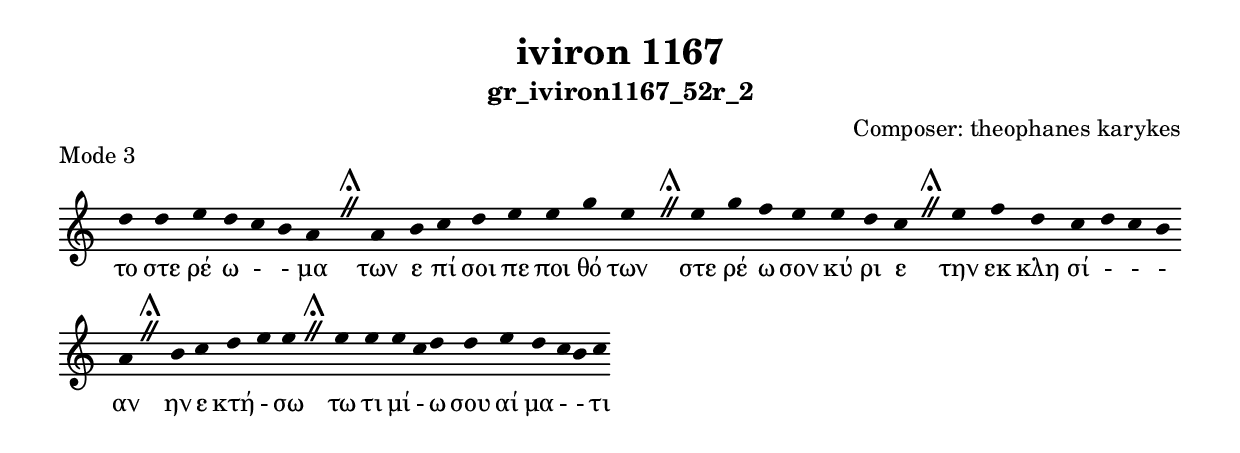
\include "gregorian.ly"

	\header {
 	  title = "iviron 1167"
	  subtitle = "gr_iviron1167_52r_2"
	  composer = "Composer: theophanes karykes"
	  piece = "Mode 3"
	}

	chant = {
	  d''4 d''4 e''4 d''4 c''4 b'4 a'4 \divisioMaior
 a'4 b'4 c''4 d''4 e''4 e''4 g''4 e''4 \divisioMaior
 e''4 g''4 f''4 e''4 e''4 d''4 c''4 \divisioMaior
 e''4 f''4 d''4 c''4 d''4 c''4 b'4 a'4 \divisioMaior
 b'4 c''4 d''4 e''4 e''4 \divisioMaior
 e''4 e''4 e''4 c''4 d''4 d''4 e''4 d''4 c''4 b'4 c''4\finalis
	}

	verba = \lyricmode {το στε ρέ ω -  - μα 
των ε πί σοι πε ποι θό των 
στε ρέ ω σον κύ ρι ε 
την εκ κλη σί -  -  - αν 
ην ε κτή - σω 
τω τι μί - ω σου αί μα -  - τι 
	}


	\score {
	  \new Staff <<
	  \new Voice = "melody" \chant
	  \new Lyrics = "one" \lyricsto melody \verba
	  >>
	  \layout {
	    \context {
	      \Staff
	      \remove "Time_signature_engraver"
	      \remove "Bar_engraver"
	    }
	    \context {
	      \Voice
	      \remove "Stem_engraver"
	    }
	  }
	}